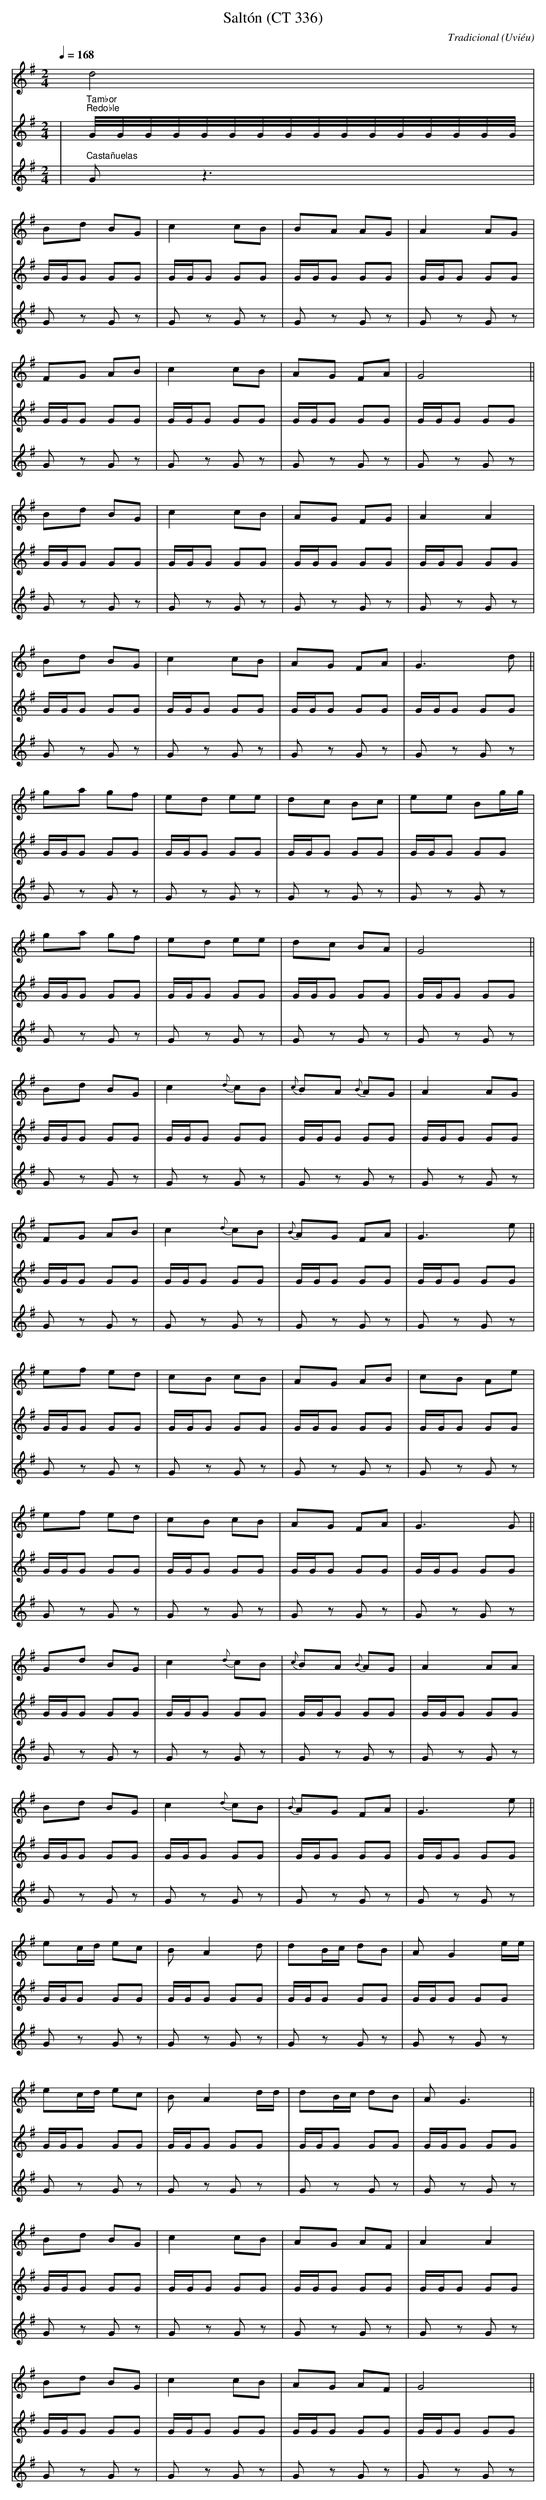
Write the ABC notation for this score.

X:1
T:Saltón (CT 336)
C:Tradicional
O:Uviéu
M:2/4
L:1/8
Q:1/4=168
E:2 Voces
K:G
V:1
d4|
Bd BG|c2 cB|BA AG|A2 AG|
FG AB|c2 cB|AG FA|G4||
Bd BG|c2 cB|AG FG|A2 A2|
Bd BG|c2 cB|AG FA|G3d||
ga gf|ed ee|dc Bc|ee Bg/g/|
ga gf|ed ee|dc BA|G4||
Bd BG|c2 {d}cB|{c}BA {B}AG|A2 AG|
FG AB|c2 {d}cB|{B}AG FA|G3e||
ef ed|cB cB|AG AB|cB Ae|
ef ed|cB cB|AG FA|G3G||
Gd BG|c2 {d}cB|{c}BA {B}AG|A2 AA|
Bd BG|c2 {d}cB|{B}AG FA|G3e||
ec/d/ ec|BA2d|dB/c/ dB|AG2e/e/|
ec/d/ ec|BA2d/d/|dB/c/ dB|AG3||
Bd BG|c2 cB|AG AF|A2 A2|
Bd BG|c2 cB|AG AF|G4||
V:2
|"Tambor" "Redoble"G/4G/4G/4G/4G/4G/4G/4G/4G/4G/4G/4G/4G/4G/4G/4G/4|
G/2G/2G GG|G/2G/2G GG|G/2G/2G GG|G/2G/2G GG|
G/2G/2G GG|G/2G/2G GG|G/2G/2G GG|G/2G/2G GG|
G/2G/2G GG|G/2G/2G GG|G/2G/2G GG|G/2G/2G GG|
G/2G/2G GG|G/2G/2G GG|G/2G/2G GG|G/2G/2G GG|
G/2G/2G GG|G/2G/2G GG|G/2G/2G GG|G/2G/2G GG|
G/2G/2G GG|G/2G/2G GG|G/2G/2G GG|G/2G/2G GG|
G/2G/2G GG|G/2G/2G GG|G/2G/2G GG|G/2G/2G GG|
G/2G/2G GG|G/2G/2G GG|G/2G/2G GG|G/2G/2G GG|
G/2G/2G GG|G/2G/2G GG|G/2G/2G GG|G/2G/2G GG|
G/2G/2G GG|G/2G/2G GG|G/2G/2G GG|G/2G/2G GG|
G/2G/2G GG|G/2G/2G GG|G/2G/2G GG|G/2G/2G GG|
G/2G/2G GG|G/2G/2G GG|G/2G/2G GG|G/2G/2G GG|
G/2G/2G GG|G/2G/2G GG|G/2G/2G GG|G/2G/2G GG|
G/2G/2G GG|G/2G/2G GG|G/2G/2G GG|G/2G/2G GG|
G/2G/2G GG|G/2G/2G GG|G/2G/2G GG|G/2G/2G GG|
G/2G/2G GG|G/2G/2G GG|G/2G/2G GG|G/2G/2G GG|
V:3
|"Castañuelas" G z3|
Gz Gz|Gz Gz|Gz Gz|Gz Gz|
Gz Gz|Gz Gz|Gz Gz|Gz Gz|
Gz Gz|Gz Gz|Gz Gz|Gz Gz|
Gz Gz|Gz Gz|Gz Gz|Gz Gz|
Gz Gz|Gz Gz|Gz Gz|Gz Gz|
Gz Gz|Gz Gz|Gz Gz|Gz Gz|
Gz Gz|Gz Gz|Gz Gz|Gz Gz|
Gz Gz|Gz Gz|Gz Gz|Gz Gz|
Gz Gz|Gz Gz|Gz Gz|Gz Gz|
Gz Gz|Gz Gz|Gz Gz|Gz Gz|
Gz Gz|Gz Gz|Gz Gz|Gz Gz|
Gz Gz|Gz Gz|Gz Gz|Gz Gz|
Gz Gz|Gz Gz|Gz Gz|Gz Gz|
Gz Gz|Gz Gz|Gz Gz|Gz Gz|
Gz Gz|Gz Gz|Gz Gz|Gz Gz|
Gz Gz|Gz Gz|Gz Gz|Gz Gz|
